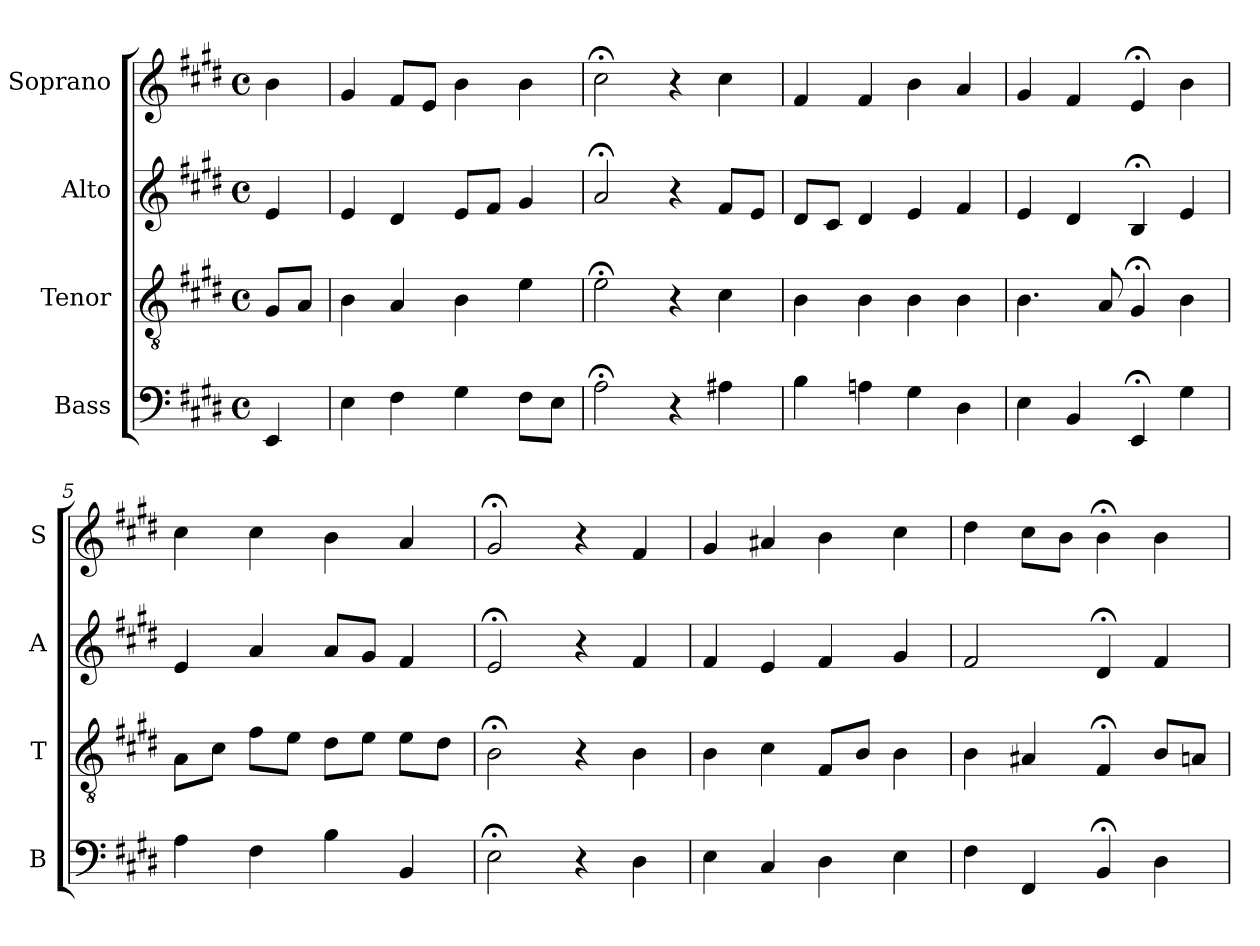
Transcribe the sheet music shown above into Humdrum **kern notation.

**kern	**kern	**kern	**kern
*part4	*part3	*part2	*part1
*staff4	*staff3	*staff2	*staff1
*I"Bass	*I"Tenor	*I"Alto	*I"Soprano
*I'B	*I'T	*I'A	*I'S
*clefF4	*clefGv2	*clefG2	*clefG2
*k[f#c#g#d#]	*k[f#c#g#d#]	*k[f#c#g#d#]	*k[f#c#g#d#]
*E:	*E:	*E:	*E:
*M4/4	*M4/4	*M4/4	*M4/4
*met(c)	*met(c)	*met(c)	*met(c)
*MM100	*MM100	*MM100	*MM100
=	=	=	=
4EE	8G#L	4e	4b
.	8AJ	.	.
=1	=1	=1	=1
4E	4B	4e	4g#
4F#	4A	4d#i	8f#L
.	.	.	8eiJ
4G#	4B	8eiL	4bi
.	.	8f#J	.
8F#L	4e	4g#	4b
8EJ	.	.	.
=2	=2	=2	=2
2A;<	2e;<	2a;<	2cc#;<
4r	4r	4r	4r
4A#X	4c#	8f#L	4cc#
.	.	8eJ	.
=3	=3	=3	=3
4B	4B	8d#L	4f#i
.	.	8c#J	.
4An	4B	4d#i	4f#i
4G#	4B	4ei	4bi
4D#	4B	4f#	4a
=4	=4	=4	=4
4E	4.B	4e	4g#
4BB	.	4d#	4f#
.	8A	.	.
4EE;<	4G#;<	4B;<i	4e;<i
4G#	4B	4ei	4bi
=5	=5	=5	=5
4A	8AL	4e	4cc#
.	8c#J	.	.
4F#	8f#L	4a	4cc#
.	8eJ	.	.
4B	8d#L	8aL	4b
.	8eJ	8g#J	.
4BB	8eL	4f#	4a
.	8d#J	.	.
=6	=6	=6	=6
2E;<	2B;<	2e;<	2g#;<
4r	4r	4r	4r
4D#	4B	4f#	4f#
=7	=7	=7	=7
4E	4B	4f#	4g#
4C#	4c#	4e	4a#X
4D#	8F#L	4f#	4b
.	8BJ	.	.
4E	4B	4g#	4cc#
=8	=8	=8	=8
4F#	4B	2f#	4dd#
4FF#	4A#X	.	8cc#L
.	.	.	8bJ
4BB;<	4F#;<i	4d#;<i	4b;<
4D#	8BiL	4f#i	4b
.	8AnJ	.	.
=	=	=	=
*-	*-	*-	*-
